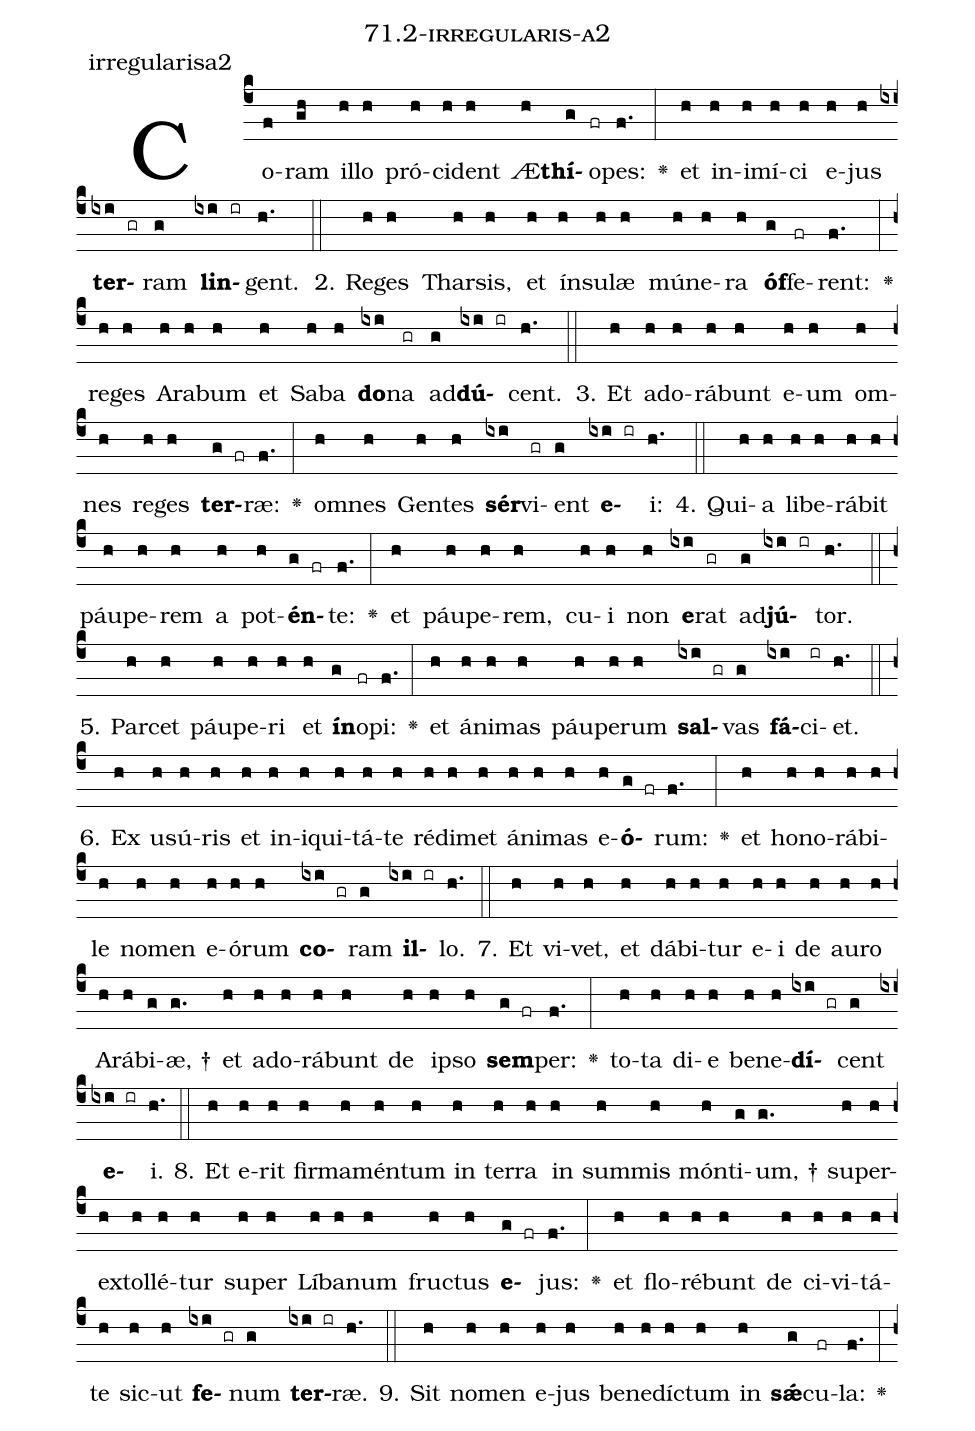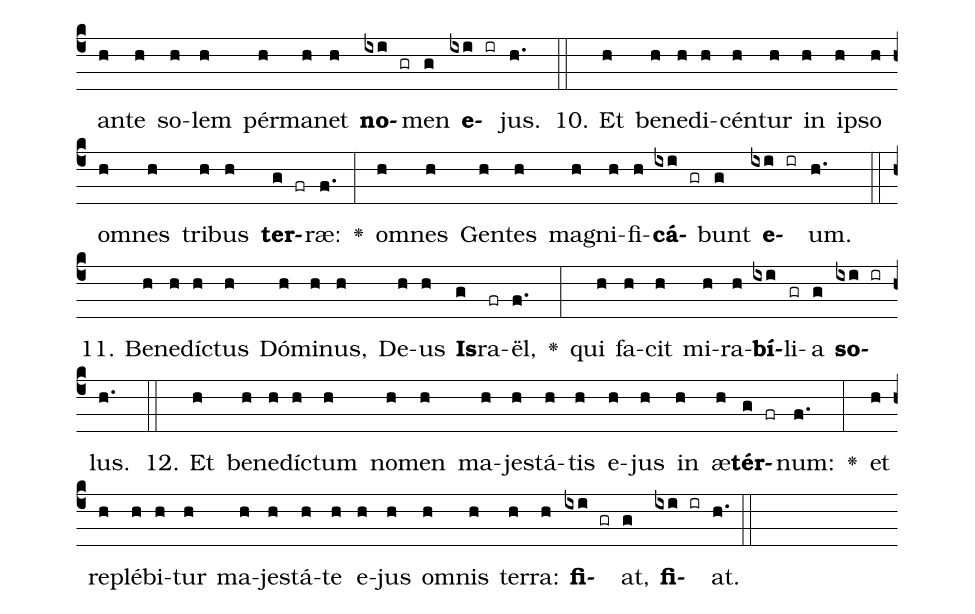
name: 71.2-irregularis-a2;
annotation: irregularisa2;
%%
(c4)Co(f)ram(gh) il(h)lo(h) pró(h)ci(h)dent(h) Æ(h)<b>thí</b>(g)o(fr)pes:(f.) <v>\greheightstar</v>(:) et(h) in(h)i(h)mí(h)ci(h) e(h)jus(h) <b>ter</b>(ixi gr)ram(g) <b>lin</b>(ixi ir)gent.(h.) (::)
2. Re(h)ges(h) Thar(h)sis,(h) et(h) ín(h)su(h)læ(h) mú(h)ne(h)ra(h) <b>óf</b>(g)fe(fr)rent:(f.) <v>\greheightstar</v>(:) re(h)ges(h) A(h)ra(h)bum(h) et(h) Sa(h)ba(h) <b>do</b>(ixi)na(gr) ad(g)<b>dú</b>(ixi ir)cent.(h.) (::)
3. Et(h) ad(h)o(h)rá(h)bunt(h) e(h)um(h) om(h)nes(h) re(h)ges(h) <b>ter</b>(g fr)ræ:(f.) <v>\greheightstar</v>(:) om(h)nes(h) Gen(h)tes(h) <b>sér</b>(ixi)vi(gr)ent(g) <b>e</b>(ixi ir)i:(h.) (::)
4. Qui(h)a(h) li(h)be(h)rá(h)bit(h) páu(h)pe(h)rem(h) a(h) pot(h)<b>én</b>(g fr)te:(f.) <v>\greheightstar</v>(:) et(h) páu(h)pe(h)rem,(h) cu(h)i(h) non(h) <b>e</b>(ixi)rat(gr) ad(g)<b>jú</b>(ixi ir)tor.(h.) (::)
5. Par(h)cet(h) páu(h)pe(h)ri(h) et(h) <b>ín</b>(g)o(fr)pi:(f.) <v>\greheightstar</v>(:) et(h) á(h)ni(h)mas(h) páu(h)pe(h)rum(h) <b>sal</b>(ixi gr)vas(g) <b>fá</b>(ixi)ci(ir)et.(h.) (::)
6. Ex(h) u(h)sú(h)ris(h) et(h) in(h)i(h)qui(h)tá(h)te(h) réd(h)i(h)met(h) á(h)ni(h)mas(h) e(h)<b>ó</b>(g fr)rum:(f.) <v>\greheightstar</v>(:) et(h) ho(h)no(h)rá(h)bi(h)le(h) no(h)men(h) e(h)ó(h)rum(h) <b>co</b>(ixi gr)ram(g) <b>il</b>(ixi ir)lo.(h.) (::)
7. Et(h) vi(h)vet,(h) et(h) dá(h)bi(h)tur(h) e(h)i(h) de(h) au(h)ro(h) A(h)rá(h)bi(g)æ, †(g.) et(h) ad(h)o(h)rá(h)bunt(h) de(h) ip(h)so(h) <b>sem</b>(g fr)per:(f.) <v>\greheightstar</v>(:) to(h)ta(h) di(h)e(h) be(h)ne(h)<b>dí</b>(ixi gr)cent(g) <b>e</b>(ixi ir)i.(h.) (::)
8. Et(h) e(h)rit(h) fir(h)ma(h)mén(h)tum(h) in(h) ter(h)ra(h) in(h) sum(h)mis(h) món(h)ti(g)um, †(g.) su(h)per(h)ex(h)tol(h)lé(h)tur(h) su(h)per(h) Lí(h)ba(h)num(h) fruc(h)tus(h) <b>e</b>(g fr)jus:(f.) <v>\greheightstar</v>(:) et(h) flo(h)ré(h)bunt(h) de(h) ci(h)vi(h)tá(h)te(h) sic(h)ut(h) <b>fe</b>(ixi gr)num(g) <b>ter</b>(ixi ir)ræ.(h.) (::)
9. Sit(h) no(h)men(h) e(h)jus(h) be(h)ne(h)díc(h)tum(h) in(h) <b>sǽ</b>(g)cu(fr)la:(f.) <v>\greheightstar</v>(:) an(h)te(h) so(h)lem(h) pér(h)ma(h)net(h) <b>no</b>(ixi gr)men(g) <b>e</b>(ixi ir)jus.(h.) (::)
10. Et(h) be(h)ne(h)di(h)cén(h)tur(h) in(h) ip(h)so(h) om(h)nes(h) tri(h)bus(h) <b>ter</b>(g fr)ræ:(f.) <v>\greheightstar</v>(:) om(h)nes(h) Gen(h)tes(h) ma(h)gni(h)fi(h)<b>cá</b>(ixi gr)bunt(g) <b>e</b>(ixi ir)um.(h.) (::)
11. Be(h)ne(h)díc(h)tus(h) Dó(h)mi(h)nus,(h) De(h)us(h) <b>Is</b>(g)ra(fr)ël,(f.) <v>\greheightstar</v>(:) qui(h) fa(h)cit(h) mi(h)ra(h)<b>bí</b>(ixi)li(gr)a(g) <b>so</b>(ixi ir)lus.(h.) (::)
12. Et(h) be(h)ne(h)díc(h)tum(h) no(h)men(h) ma(h)jes(h)tá(h)tis(h) e(h)jus(h) in(h) æ(h)<b>tér</b>(g fr)num:(f.) <v>\greheightstar</v>(:) et(h) re(h)plé(h)bi(h)tur(h) ma(h)jes(h)tá(h)te(h) e(h)jus(h) om(h)nis(h) ter(h)ra:(h) <b>fi</b>(ixi gr)at,(g) <b>fi</b>(ixi ir)at.(h.) (::)
